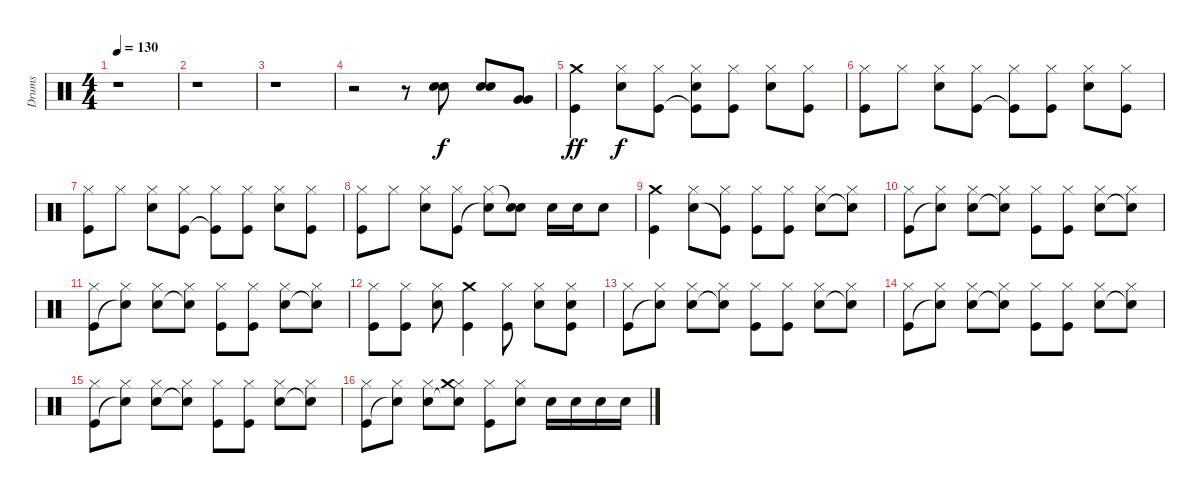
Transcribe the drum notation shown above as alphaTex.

\track ("Drums" "Drums") {instrument percussion}
\staff {score}
\articulation defaults
\ts (4 4)
\tempo 130
\clef neutral
\ks c
r.1{dy f} |
r.1 |
r.1 |
r.2 r.8 ("Snare (hit) 2" "Snare (hit) 2").8 ("Snare (hit) 2" "Snare (hit) 2").8 ("Very Low Tom (hit)" "Very Low Tom (hit)").8 |
("Kick (hit)" "Crash medium (hit)").4{dy ff} ("Snare (hit) 2" "Hi-Hat (closed)").8{dy f} ("Kick (hit)" "Hi-Hat (closed)").8 ("Kick (hit)"{t} "Hi-Hat (closed)" "Snare (hit)").8 ("Kick (hit)" "Hi-Hat (closed)").8 ("Snare (hit) 2" "Hi-Hat (closed)").8 ("Kick (hit)" "Hi-Hat (closed)").8 |
("Kick (hit)" "Hi-Hat (closed)").8 "Hi-Hat (closed)".8 ("Snare (hit) 2" "Hi-Hat (closed)").8 ("Kick (hit)" "Hi-Hat (closed)").8 ("Kick (hit)"{t} "Hi-Hat (closed)").8 ("Kick (hit)" "Hi-Hat (closed)").8 ("Snare (hit) 2" "Hi-Hat (closed)").8 ("Kick (hit)" "Hi-Hat (closed)").8 |
("Kick (hit)" "Hi-Hat (closed)").8 "Hi-Hat (closed)".8 ("Snare (hit) 2" "Hi-Hat (closed)").8 ("Kick (hit)" "Hi-Hat (closed)").8 ("Kick (hit)"{t} "Hi-Hat (closed)").8 ("Kick (hit)" "Hi-Hat (closed)").8 ("Snare (hit) 2" "Hi-Hat (closed)").8 ("Kick (hit)" "Hi-Hat (closed)").8 |
("Kick (hit)" "Hi-Hat (closed)").8 "Hi-Hat (closed)".8 ("Snare (hit) 2" "Hi-Hat (closed)").8 ("Kick (hit)" "Hi-Hat (closed)").8 ("Snare (hit) 2"{t} "Hi-Hat (closed)").8 ("Snare (hit) 2" "Snare (hit) 2"{t}).8 "Snare (hit) 2".16 "Snare (hit) 2".16 "Snare (hit) 2".8 |
("Kick (hit)" "Crash medium (hit)").4 ("Snare (hit) 2" "Hi-Hat (closed)").8 ("Kick (hit)"{t} "Hi-Hat (closed)").8 ("Kick (hit)" "Hi-Hat (closed)").8 ("Kick (hit)" "Hi-Hat (closed)").8 ("Snare (hit) 2" "Hi-Hat (closed)").8 ("Snare (hit)"{t} "Hi-Hat (closed)").8 |
("Kick (hit)" "Hi-Hat (closed)").8 ("Snare (hit)"{t} "Hi-Hat (closed)").8 ("Snare (hit) 2" "Hi-Hat (closed)").8 ("Snare (hit)"{t} "Hi-Hat (closed)").8 ("Kick (hit)" "Hi-Hat (closed)").8 ("Kick (hit)" "Hi-Hat (closed)").8 ("Snare (hit) 2" "Hi-Hat (closed)").8 ("Snare (hit)"{t} "Hi-Hat (closed)").8 |
("Kick (hit)" "Hi-Hat (closed)").8 ("Snare (hit)"{t} "Hi-Hat (closed)").8 ("Snare (hit) 2" "Hi-Hat (closed)").8 ("Snare (hit)"{t} "Hi-Hat (closed)").8 ("Kick (hit)" "Hi-Hat (closed)").8 ("Kick (hit)" "Hi-Hat (closed)").8 ("Snare (hit) 2" "Hi-Hat (closed)").8 ("Snare (hit)"{t} "Hi-Hat (closed)").8 |
("Kick (hit)" "Hi-Hat (closed)").8 ("Kick (hit)" "Hi-Hat (closed)").8 ("Snare (hit) 2" "Hi-Hat (closed)").8 ("Kick (hit)" "Crash medium (hit)").4 ("Kick (hit)" "Hi-Hat (closed)").8 ("Snare (hit) 2" "Hi-Hat (closed)").8 ("Kick (hit)" "Hi-Hat (closed)" "Snare (hit)").8 |
("Kick (hit)" "Hi-Hat (closed)").8 ("Snare (hit)"{t} "Hi-Hat (closed)").8 ("Snare (hit) 2" "Hi-Hat (closed)").8 ("Snare (hit)"{t} "Hi-Hat (closed)").8 ("Kick (hit)" "Hi-Hat (closed)").8 ("Kick (hit)" "Hi-Hat (closed)").8 ("Snare (hit) 2" "Hi-Hat (closed)").8 ("Snare (hit)"{t} "Hi-Hat (closed)").8 |
("Kick (hit)" "Hi-Hat (closed)").8 ("Snare (hit)"{t} "Hi-Hat (closed)").8 ("Snare (hit) 2" "Hi-Hat (closed)").8 ("Snare (hit)"{t} "Hi-Hat (closed)").8 ("Kick (hit)" "Hi-Hat (closed)").8 ("Kick (hit)" "Hi-Hat (closed)").8 ("Snare (hit) 2" "Hi-Hat (closed)").8 ("Snare (hit)"{t} "Hi-Hat (closed)").8 |
("Kick (hit)" "Hi-Hat (closed)").8 ("Snare (hit)"{t} "Hi-Hat (closed)").8 ("Snare (hit) 2" "Hi-Hat (closed)").8 ("Snare (hit)"{t} "Hi-Hat (closed)").8 ("Kick (hit)" "Hi-Hat (closed)").8 ("Kick (hit)" "Hi-Hat (closed)").8 ("Snare (hit) 2" "Hi-Hat (closed)").8 ("Snare (hit)"{t} "Hi-Hat (closed)").8 |
("Kick (hit)" "Hi-Hat (closed)").8 ("Snare (hit)"{t} "Hi-Hat (closed)").8 ("Snare (hit) 2" "Hi-Hat (closed)").8 ("Snare (hit)"{t} "Hi-Hat (closed)" "Crash medium (hit)").8 ("Kick (hit)" "Hi-Hat (closed)").8 ("Snare (hit) 2" "Hi-Hat (closed)").8 "Snare (hit) 2".16 "Snare (hit) 2".16 "Snare (hit) 2".16 "Snare (hit) 2".16
